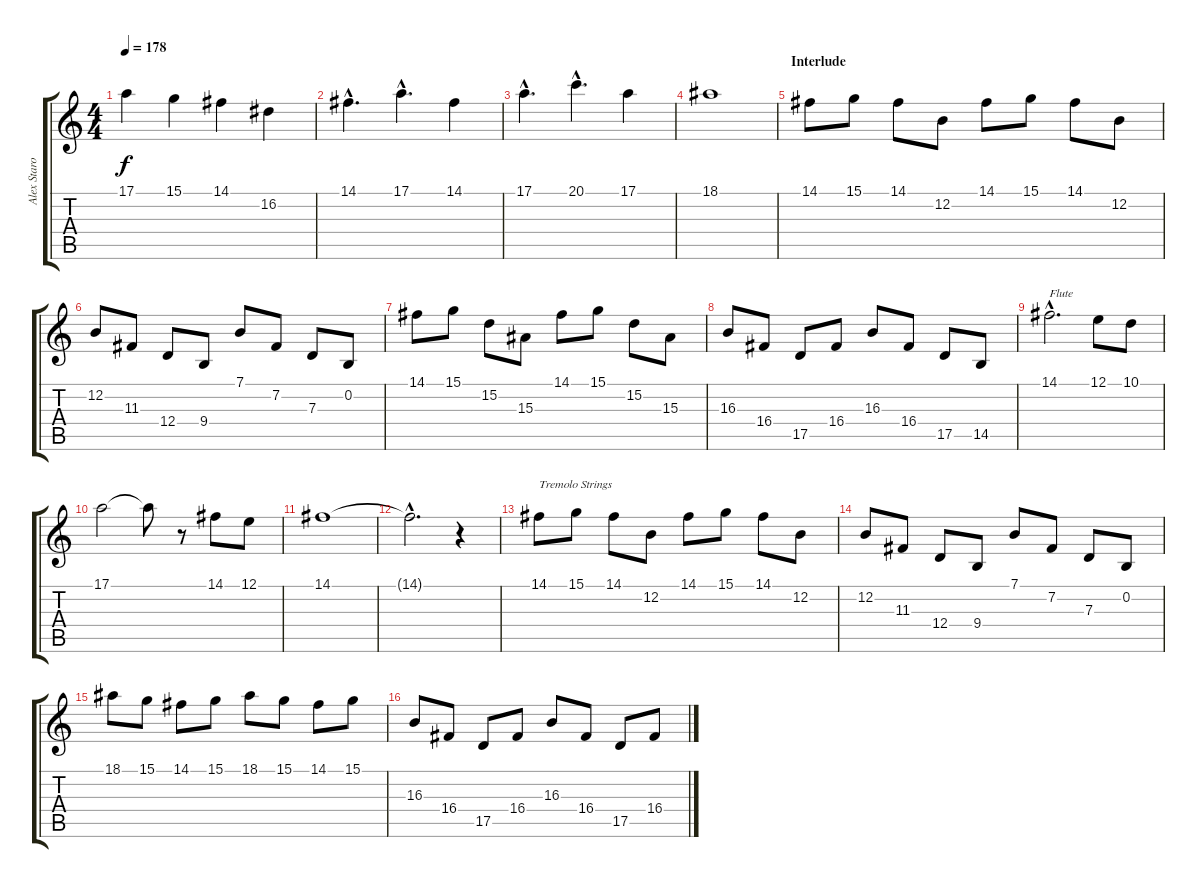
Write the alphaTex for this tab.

\track ("Alex Staropoli" "Alex Staro") {instrument tremolostrings}
\staff {score tabs}
\tuning (E4 B3 G3 D3 A2 E2) {hide}
\ts (4 4)
\tempo 178
\clef g2
\ks c
17.1.4{dy f} 15.1.4 14.1.4 16.2.4 |
14.1{hac}.4{d} 17.1{hac}.4{d} 14.1.4 |
17.1{hac}.4{d} 20.1{hac}.4{d} 17.1.4 |
18.1.1 |
\section ("" "Interlude")
14.1.8 15.1.8 14.1.8 12.2.8 14.1.8 15.1.8 14.1.8 12.2.8 |
12.2.8 11.3.8 12.4.8 9.4.8 7.1.8 7.2.8 7.3.8 0.2.8 |
14.1.8 15.1.8 15.2.8 15.3.8 14.1.8 15.1.8 15.2.8 15.3.8 |
16.3.8 16.4.8 17.5.8 16.4.8 16.3.8 16.4.8 17.5.8 14.5.8 |
14.1{hac}.2{d txt "Flute" instrument flute} 12.1.8 10.1.8 |
17.1.2 17.1{t}.8 r.8 14.1.8 12.1.8 |
14.1.1 |
14.1{hac t}.2{d} r.4 |
14.1.8{txt "Tremolo Strings" instrument tremolostrings} 15.1.8 14.1.8 12.2.8 14.1.8 15.1.8 14.1.8 12.2.8 |
12.2.8 11.3.8 12.4.8 9.4.8 7.1.8 7.2.8 7.3.8 0.2.8 |
18.1.8 15.1.8 14.1.8 15.1.8 18.1.8 15.1.8 14.1.8 15.1.8 |
16.3.8 16.4.8 17.5.8 16.4.8 16.3.8 16.4.8 17.5.8 16.4.8
